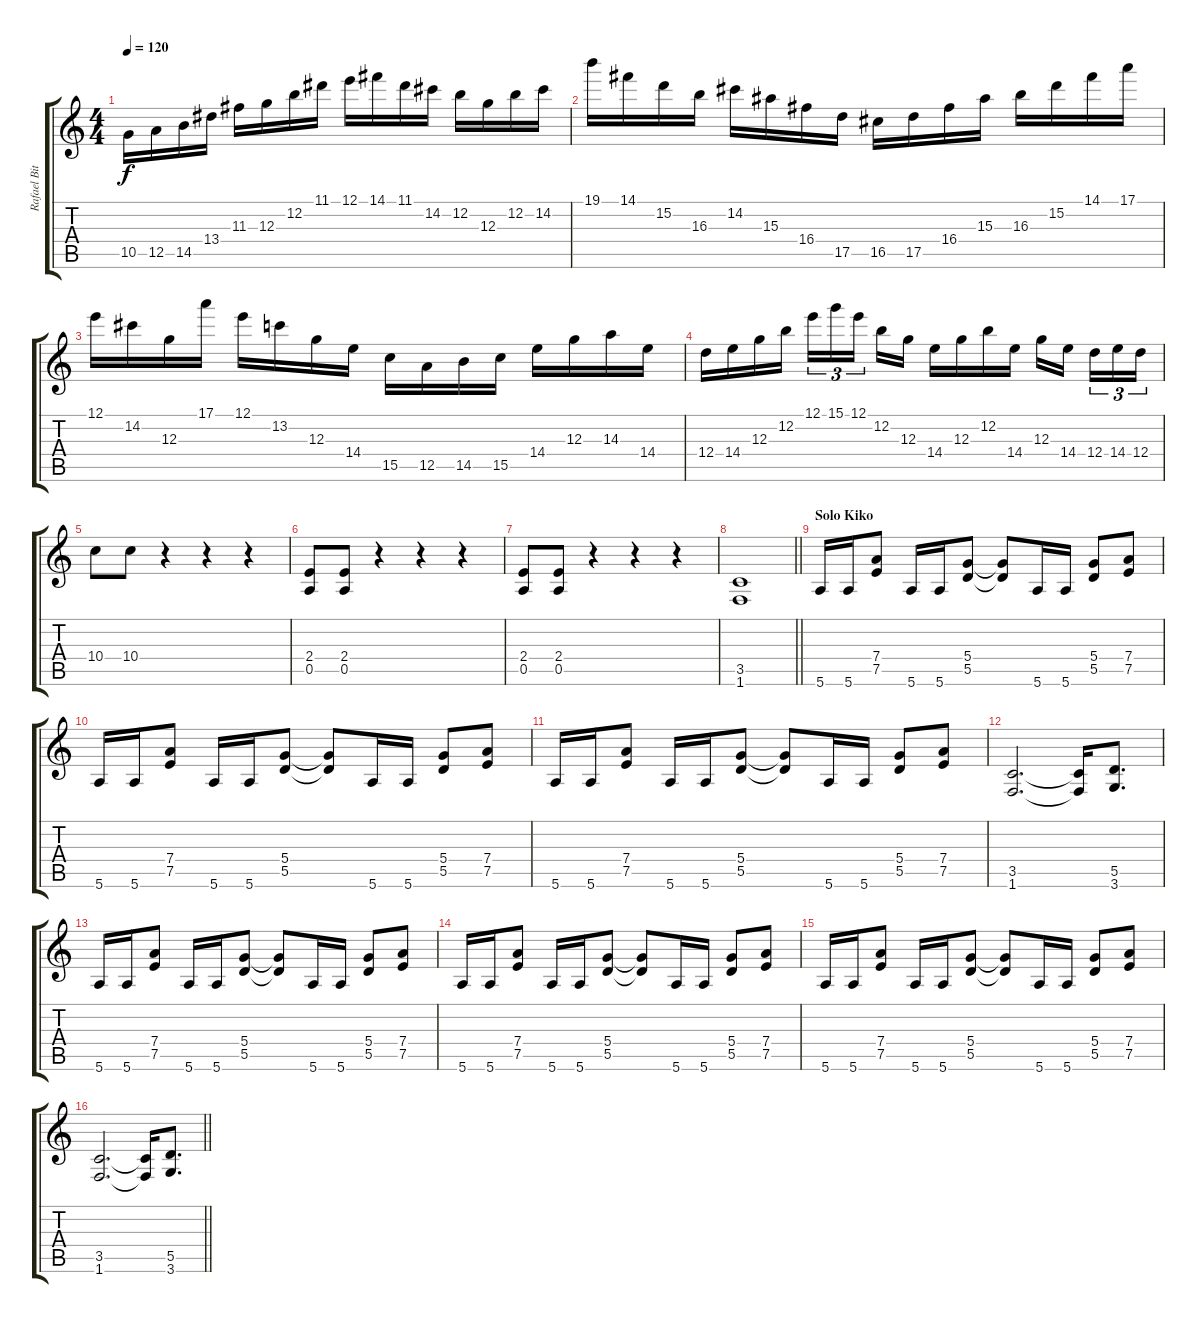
\track ("Rafael Bittencourt" "Rafael Bit") {instrument distortionguitar}
\staff {score tabs}
\tuning (E4 B3 G3 D3 A2 E2) {hide}
\ts (4 4)
\tempo 120
\clef g2
\ks c
10.5.16{dy f} 12.5.16 14.5.16 13.4.16 11.3.16 12.3.16 12.2.16 11.1.16 12.1.16 14.1.16 11.1.16 14.2.16 12.2.16 12.3.16 12.2.16 14.2.16 |
19.1.16 14.1.16 15.2.16 16.3.16 14.2.16 15.3.16 16.4.16 17.5.16 16.5.16 17.5.16 16.4.16 15.3.16 16.3.16 15.2.16 14.1.16 17.1.16 |
12.1.16 14.2.16 12.3.16 17.1.16 12.1.16 13.2.16 12.3.16 14.4.16 15.5.16 12.5.16 14.5.16 15.5.16 14.4.16 12.3.16 14.3.16 14.4.16 |
12.4.16 14.4.16 12.3.16 12.2.16 12.1.16{tu (3 2)} 15.1.16{tu (3 2)} 12.1.16{tu (3 2)} 12.2.16 12.3.16 14.4.16 12.3.16 12.2.16 14.4.16 12.3.16 14.4.16 12.4.16{tu (3 2)} 14.4.16{tu (3 2)} 12.4.16{tu (3 2)} |
10.4.8 10.4.8 r.4 r.4 r.4 |
(2.4 0.5).8 (2.4 0.5).8 r.4 r.4 r.4 |
(2.4 0.5).8 (2.4 0.5).8 r.4 r.4 r.4 |
\barLineRight lightlight
(3.5 1.6).1 |
\section ("" "Solo Kiko")
5.6.16 5.6.16 (7.4 7.5).8 5.6.16 5.6.16 (5.4 5.5).8 (5.4{t} 5.5{t}).8 5.6.16 5.6.16 (5.4 5.5).8 (7.4 7.5).8 |
5.6.16 5.6.16 (7.4 7.5).8 5.6.16 5.6.16 (5.4 5.5).8 (5.4{t} 5.5{t}).8 5.6.16 5.6.16 (5.4 5.5).8 (7.4 7.5).8 |
5.6.16 5.6.16 (7.4 7.5).8 5.6.16 5.6.16 (5.4 5.5).8 (5.4{t} 5.5{t}).8 5.6.16 5.6.16 (5.4 5.5).8 (7.4 7.5).8 |
(3.5 1.6).2{d} (3.5{t} 1.6{t}).16 (5.5 3.6).8{d} |
5.6.16 5.6.16 (7.4 7.5).8 5.6.16 5.6.16 (5.4 5.5).8 (5.4{t} 5.5{t}).8 5.6.16 5.6.16 (5.4 5.5).8 (7.4 7.5).8 |
5.6.16 5.6.16 (7.4 7.5).8 5.6.16 5.6.16 (5.4 5.5).8 (5.4{t} 5.5{t}).8 5.6.16 5.6.16 (5.4 5.5).8 (7.4 7.5).8 |
5.6.16 5.6.16 (7.4 7.5).8 5.6.16 5.6.16 (5.4 5.5).8 (5.4{t} 5.5{t}).8 5.6.16 5.6.16 (5.4 5.5).8 (7.4 7.5).8 |
\barLineRight lightlight
(3.5 1.6).2{d} (3.5{t} 1.6{t}).16 (5.5 3.6).8{d}
